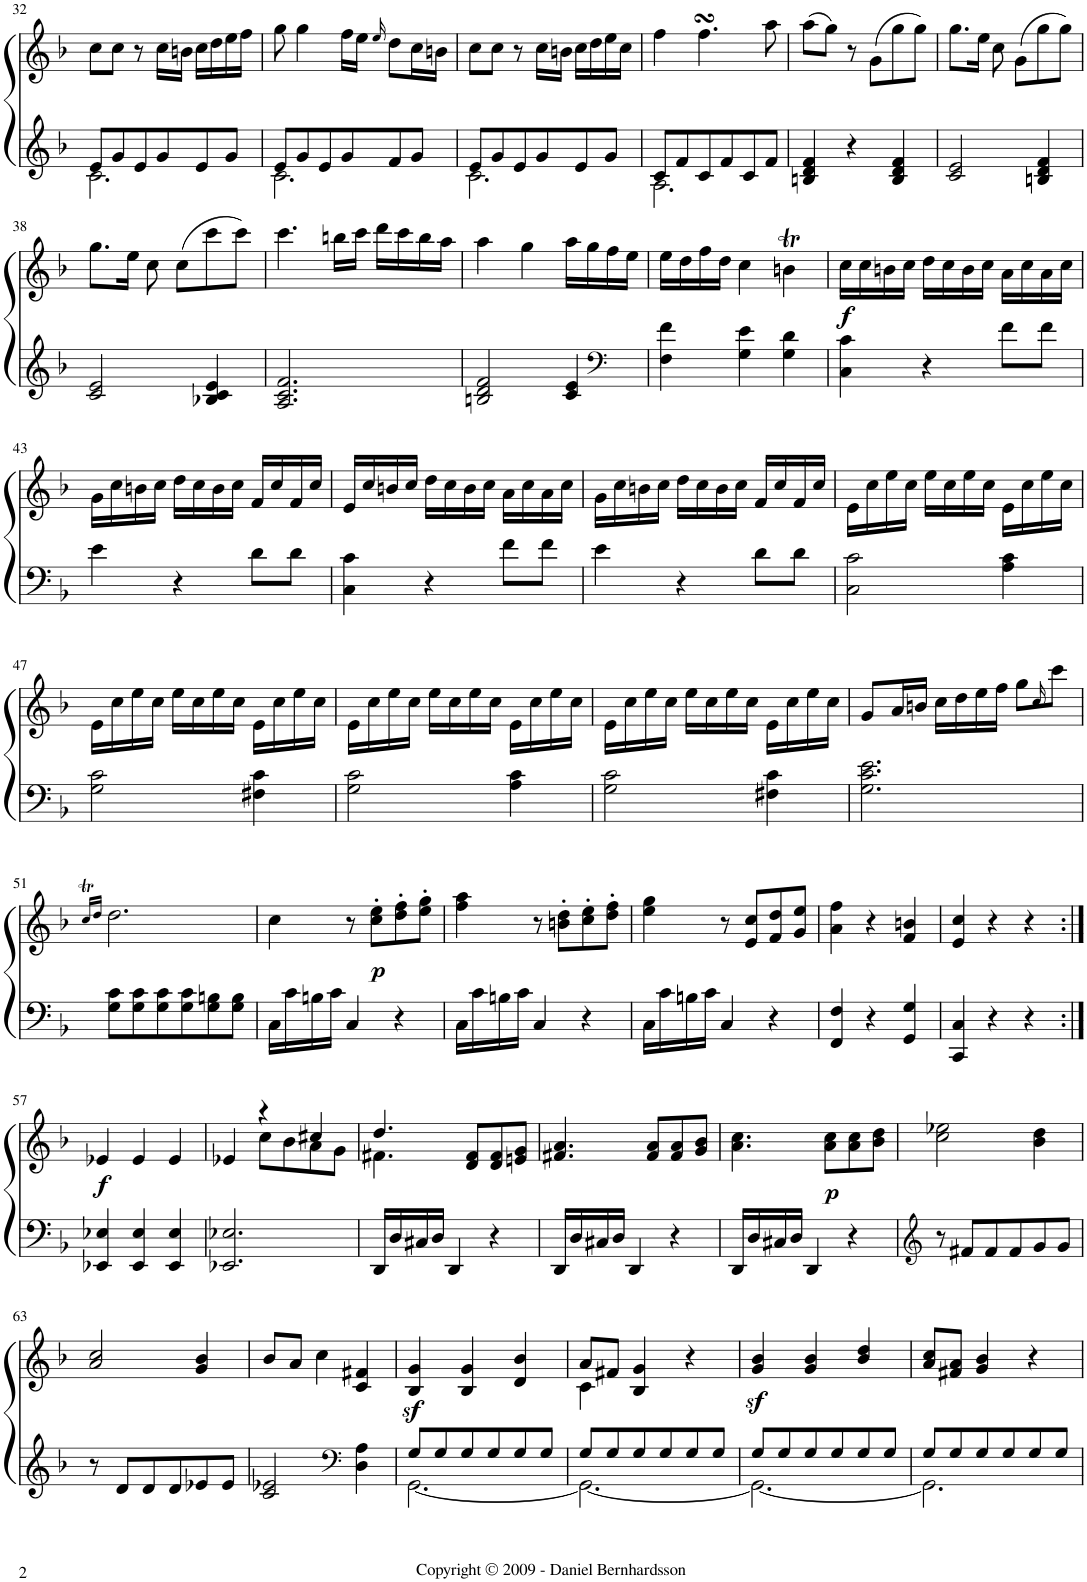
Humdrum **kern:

**kern	**kern	**dynam
*part1	*part1	*part1
*staff2	*staff1	*staff1/2
*I"Piano	*	*
*I'Pno.	*	*
!!LO:PB:g=z
*clefG2	*clefG2	*
*k[b-]	*k[b-]	*
*F:	*F:	*
*M3/4	*M3/4	*
=32	=32	=32
*^	*	*
8e/L	2.c\	8cc\L	.
8g/	.	8cc\J	.
8e/	.	8r	.
8g/	.	16cc\LL	.
.	.	16bn\JJ	.
8e/	.	16cc\LL	.
.	.	16dd\	.
8g/J	.	16ee\	.
.	.	16ff\JJ	.
=33	=33	=33	=33
8e/L	2.c\	8gg\	.
8g/	.	4gg\	.
8e/	.	.	.
8g/	.	16ff\LL	.
.	.	16ee\JJ	.
.	.	16qee/	.
8f/	.	8dd\L	.
8g/J	.	16cc\L	.
.	.	16bn\JJ	.
=34	=34	=34	=34
8e/L	2.c\	8cc\L	.
8g/	.	8cc\J	.
8e/	.	8r	.
8g/	.	16cc\LL	.
.	.	16bn\JJ	.
8e/	.	16cc\LL	.
.	.	16dd\	.
8g/J	.	16ee\	.
.	.	16cc\JJ	.
=35	=35	=35	=35
8c/L	2.A\	4ff\	.
8f/	.	.	.
8c/	.	4.ffsSSs\	.
8f/	.	.	.
8c/	.	.	.
8f/J	.	8aa\	.
*v	*v	*	*
=36	=36	=36
4Bn/ 4d/ 4f/	(8aa\L	.
.	8gg\J)	.
4r	8r	.
.	(8g\L	.
4B/ 4d/ 4f/	8gg\	.
.	8gg\J)	.
=37	=37	=37
2c/ 2e/	8.gg\L	.
.	16ee\Jk	.
.	8cc\	.
.	(8g\L	.
4Bn/ 4d/ 4f/	8gg\	.
.	8gg\J)	.
!!LO:LB:g=z
=38	=38	=38
2c/ 2e/	8.gg\L	.
.	16ee\Jk	.
.	8cc\	.
.	(8cc\L	.
4B-X/ 4c/ 4e/	8ccc\	.
.	8ccc\J)	.
=39	=39	=39
2.A/ 2.c/ 2.f/	4.ccc\	.
.	16bbn\LL	.
.	16ccc\JJ	.
.	16ddd\LL	.
.	16ccc\	.
.	16bb\	.
.	16aa\JJ	.
=40	=40	=40
2Bn/ 2d/ 2f/	4aa\	.
.	4gg\	.
4c/ 4e/	16aa\LL	.
.	16gg\	.
*clefF4	*	*
.	16ff\	.
.	16ee\JJ	.
=41	=41	=41
4F\ 4f\	16ee\LL	.
.	16dd\	.
.	16ff\	.
.	16dd\JJ	.
4G\ 4e\	4cc\	.
4G\ 4d\	4bnt\	.
=42	=42	=42
!	!	!LO:DY:b
4C\ 4c\	16cc\LL	f
.	16cc\	.
.	16bn\	.
.	16cc\JJ	.
4r	16dd\LL	.
.	16cc\	.
.	16b\	.
.	16cc\JJ	.
8f\L	16a\LL	.
.	16cc\	.
8f\J	16a\	.
.	16cc\JJ	.
!!LO:LB:g=z
=43	=43	=43
4e\	16g\LL	.
.	16cc\	.
.	16bn\	.
.	16cc\JJ	.
4r	16dd\LL	.
.	16cc\	.
.	16b\	.
.	16cc\JJ	.
8d\L	16f/LL	.
.	16cc/	.
8d\J	16f/	.
.	16cc/JJ	.
=44	=44	=44
4C\ 4c\	16e/LL	.
.	16cc/	.
.	16bn/	.
.	16cc/JJ	.
4r	16dd\LL	.
.	16cc\	.
.	16b\	.
.	16cc\JJ	.
8f\L	16a\LL	.
.	16cc\	.
8f\J	16a\	.
.	16cc\JJ	.
=45	=45	=45
4e\	16g\LL	.
.	16cc\	.
.	16bn\	.
.	16cc\JJ	.
4r	16dd\LL	.
.	16cc\	.
.	16b\	.
.	16cc\JJ	.
8d\L	16f/LL	.
.	16cc/	.
8d\J	16f/	.
.	16cc/JJ	.
=46	=46	=46
2C\ 2c\	16e\LL	.
.	16cc\	.
.	16ee\	.
.	16cc\JJ	.
.	16ee\LL	.
.	16cc\	.
.	16ee\	.
.	16cc\JJ	.
4A\ 4c\	16e\LL	.
.	16cc\	.
.	16ee\	.
.	16cc\JJ	.
!!LO:LB:g=z
=47	=47	=47
2G\ 2c\	16e\LL	.
.	16cc\	.
.	16ee\	.
.	16cc\JJ	.
.	16ee\LL	.
.	16cc\	.
.	16ee\	.
.	16cc\JJ	.
4F#X\ 4c\	16e\LL	.
.	16cc\	.
.	16ee\	.
.	16cc\JJ	.
=48	=48	=48
2G\ 2c\	16e\LL	.
.	16cc\	.
.	16ee\	.
.	16cc\JJ	.
.	16ee\LL	.
.	16cc\	.
.	16ee\	.
.	16cc\JJ	.
4A\ 4c\	16e\LL	.
.	16cc\	.
.	16ee\	.
.	16cc\JJ	.
=49	=49	=49
2G\ 2c\	16e\LL	.
.	16cc\	.
.	16ee\	.
.	16cc\JJ	.
.	16ee\LL	.
.	16cc\	.
.	16ee\	.
.	16cc\JJ	.
4F#X\ 4c\	16e\LL	.
.	16cc\	.
.	16ee\	.
.	16cc\JJ	.
=50	=50	=50
2.G\ 2.c\ 2.e\	8g/L	.
.	16a/L	.
.	16bn/JJ	.
.	16cc\LL	.
.	16dd\	.
.	16ee\	.
.	16ff\JJ	.
.	8gg\L	.
.	16qcc/	.
.	8ccc\J	.
!!LO:LB:g=z
=51	=51	=51
.	16qcc>/LL	.
.	16qdd/JJ	.
8G\ 8c\L	2.dd\	.
8G\ 8c\	.	.
8G\ 8c\	.	.
8G\ 8c\	.	.
8G\ 8Bn\	.	.
8G\ 8B\J	.	.
=52	=52	=52
16C\LL	4cc\	.
16c\	.	.
16Bn\	.	.
16c\JJ	.	.
4C/	8r	.
!	!	!LO:DY:b
.	8cc\' 8ee\'L	p
4r	8dd\' 8ff\'	.
.	8ee\' 8gg\'J	.
=53	=53	=53
16C\LL	4ff\ 4aa\	.
16c\	.	.
16Bn\	.	.
16c\JJ	.	.
4C/	8r	.
.	8bn\' 8dd\'L	.
4r	8cc\' 8ee\'	.
.	8dd\' 8ff\'J	.
=54	=54	=54
16C\LL	4ee\ 4gg\	.
16c\	.	.
16Bn\	.	.
16c\JJ	.	.
4C/	8r	.
.	8e/ 8cc/L	.
4r	8f/ 8dd/	.
.	8g/ 8ee/J	.
=55	=55	=55
4FF/ 4F/	4a\ 4ff\	.
4r	4r	.
4GG/ 4G/	4f/ 4bn/	.
=56	=56	=56
4CC/ 4C/	4e/ 4cc/	.
4r	4r	.
4r	4r	.
!!LO:LB:g=z
=57:|!	=57:|!	=57:|!
!	!	!LO:DY:b
4EE-X/ 4E-X/	4e-X/	f
4EE-/ 4E-/	4e-/	.
4EE-/ 4E-/	4e-/	.
=58	=58	=58
*	*^	*
2.EE-X/ 2.E-X/	4e-X/	4ryy	.
.	4r	8cc\L	.
.	.	8b-\	.
.	4cc#X/	8a\	.
.	.	8g\J	.
=59	=59	=59	=59
16DD/LL	4.dd/	4.f#X\	.
16D/	.	.	.
16C#X/	.	.	.
16D/JJ	.	.	.
4DD/	.	.	.
.	8d/ 8f#/L	8ryy	.
4r	8d/ 8f#/	4ryy	.
.	8en/ 8g/J	.	.
*	*v	*v	*
=60	=60	=60
16DD/LL	4.f#X/ 4.a/	.
16D/	.	.
16C#X/	.	.
16D/JJ	.	.
4DD/	.	.
.	8f#/ 8a/L	.
4r	8f#/ 8a/	.
.	8g/ 8b-/J	.
=61	=61	=61
16DD/LL	4.a\ 4.cc\	.
16D/	.	.
16C#X/	.	.
16D/JJ	.	.
4DD/	.	.
!	!	!LO:DY:b
.	8a\ 8cc\L	p
4r	8a\ 8cc\	.
.	8b-\ 8dd\J	.
=62	=62	=62
*clefG2	*	*
8r	2cc\ 2ee-X\	.
8f#X/L	.	.
8f#/	.	.
8f#/	.	.
8g/	4b-\ 4dd\	.
8g/J	.	.
!!LO:LB:g=z
=63	=63	=63
8r	2a/ 2cc/	.
8d/L	.	.
8d/	.	.
8d/	.	.
8e-X/	4g/ 4b-/	.
8e-/J	.	.
=64	=64	=64
2c/ 2e-X/	8b-/L	.
.	8a/J	.
.	4cc\	.
*clefF4	*	*
4D\ 4A\	4c/ 4f#X/	.
=65	=65	=65
*^	*	*
8G/L	[2.GG\	4B-/z< 4g/z<	.
8G/	.	.	.
8G/	.	4B-/ 4g/	.
8G/	.	.	.
8G/	.	4d/ 4b-/	.
8G/J	.	.	.
=66	=66	=66	=66
*	*	*^	*
8G/L	2.GG\_	8a/L	4c\	.
8G/	.	8f#X/J	.	.
8G/	.	4B-/ 4g/	4ryy	.
8G/	.	.	.	.
8G/	.	4r	4ryy	.
8G/J	.	.	.	.
*	*	*v	*v	*
=67	=67	=67	=67
8G/L	2.GG\_	4g/z< 4b-/z<	.
8G/	.	.	.
8G/	.	4g/ 4b-/	.
8G/	.	.	.
8G/	.	4b-/ 4dd/	.
8G/J	.	.	.
=68	=68	=68	=68
8G/L	2.GG\]	8a/ 8cc/L	.
8G/	.	8f#X/ 8a/J	.
8G/	.	4g/ 4b-/	.
8G/	.	.	.
8G/	.	4r	.
8G/J	.	.	.
*v	*v	*	*
=	=	=
*-	*-	*-
